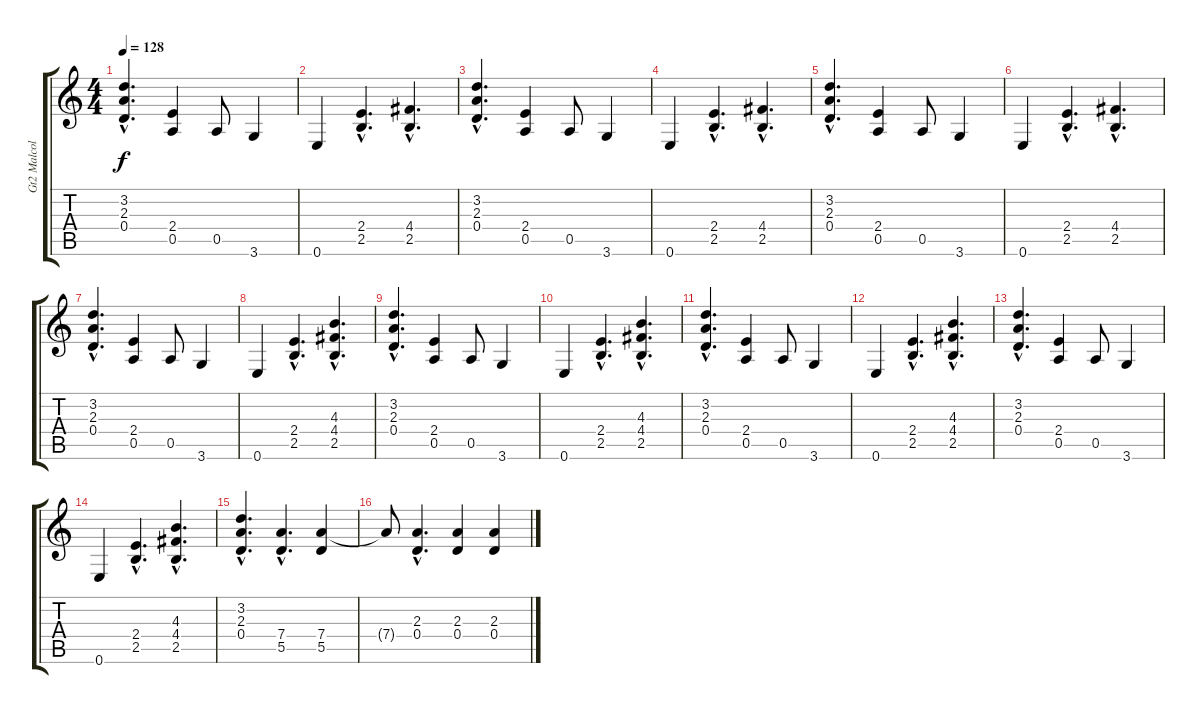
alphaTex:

\track ("Gt2 Malcolm" "Gt2 Malcol") {instrument overdrivenguitar}
\staff {score tabs}
\tuning (E4 B3 G3 D3 A2 E2) {hide}
\ts (4 4)
\tempo 128
\clef g2
\ks c
(3.2{hac} 2.3{hac} 0.4{hac}).4{d dy f} (2.4 0.5).4 0.5.8 3.6.4 |
0.6.4 (2.4{hac} 2.5{hac}).4{d} (4.4{hac} 2.5{hac}).4{d} |
(3.2{hac} 2.3{hac} 0.4{hac}).4{d} (2.4 0.5).4 0.5.8 3.6.4 |
0.6.4 (2.4{hac} 2.5{hac}).4{d} (4.4{hac} 2.5{hac}).4{d} |
(3.2{hac} 2.3{hac} 0.4{hac}).4{d} (2.4 0.5).4 0.5.8 3.6.4 |
0.6.4 (2.4{hac} 2.5{hac}).4{d} (4.4{hac} 2.5{hac}).4{d} |
(3.2{hac} 2.3{hac} 0.4{hac}).4{d} (2.4 0.5).4 0.5.8 3.6.4 |
0.6.4 (2.4{hac} 2.5{hac}).4{d} (4.3{hac} 4.4{hac} 2.5{hac}).4{d} |
(3.2{hac} 2.3{hac} 0.4{hac}).4{d} (2.4 0.5).4 0.5.8 3.6.4 |
0.6.4 (2.4{hac} 2.5{hac}).4{d} (4.3{hac} 4.4{hac} 2.5{hac}).4{d} |
(3.2{hac} 2.3{hac} 0.4{hac}).4{d} (2.4 0.5).4 0.5.8 3.6.4 |
0.6.4 (2.4{hac} 2.5{hac}).4{d} (4.3{hac} 4.4{hac} 2.5{hac}).4{d} |
(3.2{hac} 2.3{hac} 0.4{hac}).4{d} (2.4 0.5).4 0.5.8 3.6.4 |
0.6.4 (2.4{hac} 2.5{hac}).4{d} (4.3{hac} 4.4{hac} 2.5{hac}).4{d} |
(3.2{hac} 2.3{hac} 0.4{hac}).4{d} (7.4{hac} 5.5{hac}).4{d} (7.4 5.5).4 |
7.4{t}.8 (2.3{hac} 0.4{hac}).4{d} (2.3 0.4).4 (2.3 0.4).4
